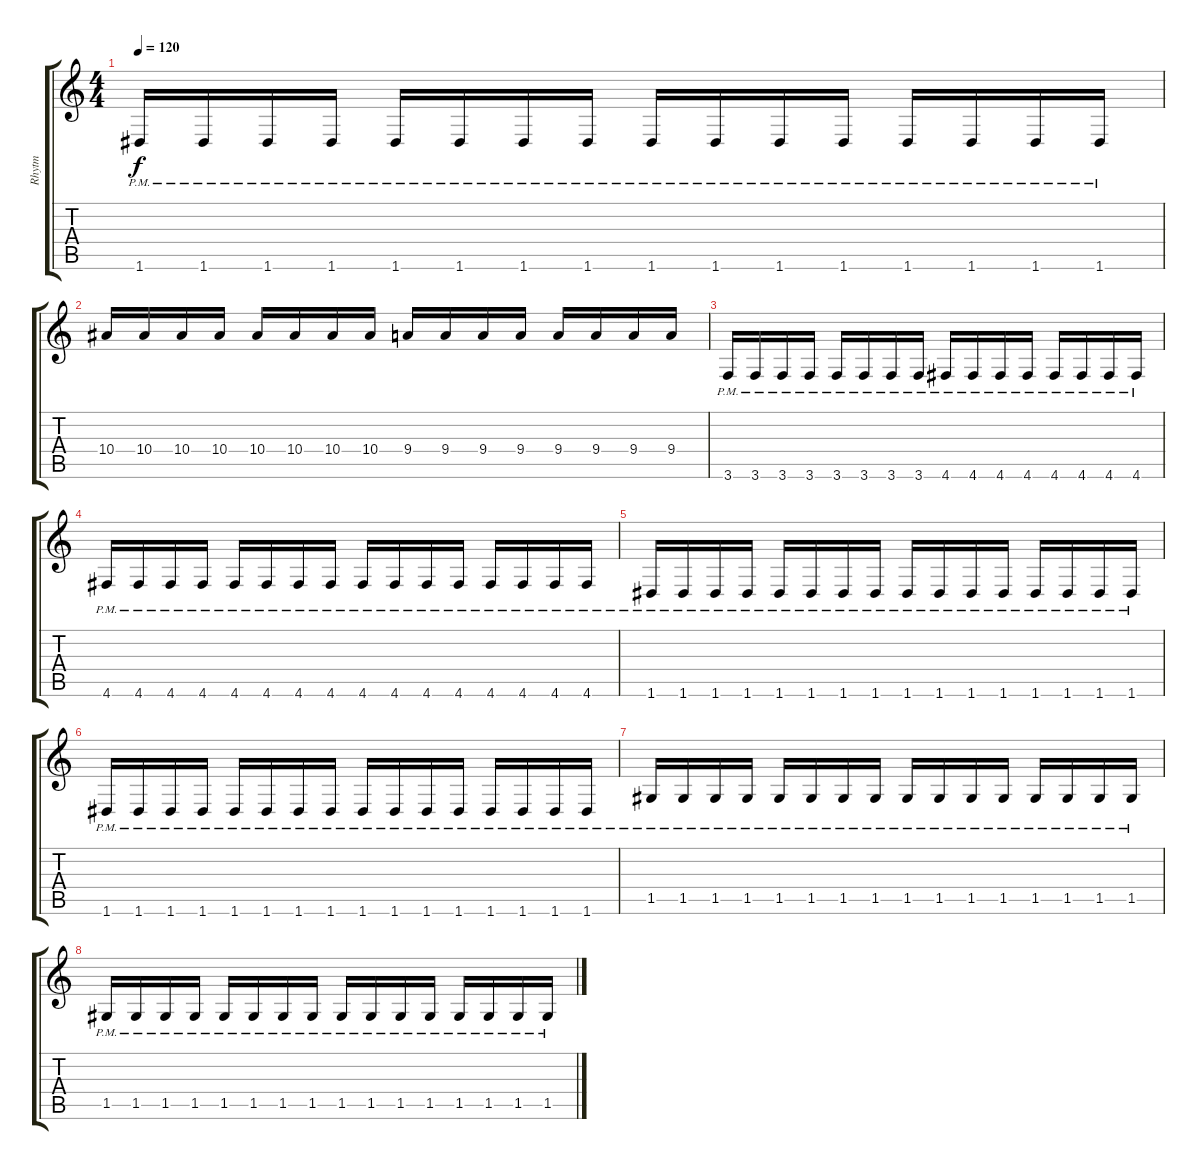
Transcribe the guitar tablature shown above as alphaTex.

\track ("Rhytm" "Rhytm") {instrument distortionguitar}
\staff {score tabs}
\tuning (D4 A3 F3 C3 G2 D2) {hide}
\ts (4 4)
\tempo 120
\clef g2
\ks c
1.6{pm}.16{dy f} 1.6{pm}.16 1.6{pm}.16 1.6{pm}.16 1.6{pm}.16 1.6{pm}.16 1.6{pm}.16 1.6{pm}.16 1.6{pm}.16 1.6{pm}.16 1.6{pm}.16 1.6{pm}.16 1.6{pm}.16 1.6{pm}.16 1.6{pm}.16 1.6{pm}.16 |
10.4.16 10.4.16 10.4.16 10.4.16 10.4.16 10.4.16 10.4.16 10.4.16 9.4.16 9.4.16 9.4.16 9.4.16 9.4.16 9.4.16 9.4.16 9.4.16 |
3.6{pm}.16 3.6{pm}.16 3.6{pm}.16 3.6{pm}.16 3.6{pm}.16 3.6{pm}.16 3.6{pm}.16 3.6{pm}.16 4.6{pm}.16 4.6{pm}.16 4.6{pm}.16 4.6{pm}.16 4.6{pm}.16 4.6{pm}.16 4.6{pm}.16 4.6{pm}.16 |
4.6{pm}.16 4.6{pm}.16 4.6{pm}.16 4.6{pm}.16 4.6{pm}.16 4.6{pm}.16 4.6{pm}.16 4.6{pm}.16 4.6{pm}.16 4.6{pm}.16 4.6{pm}.16 4.6{pm}.16 4.6{pm}.16 4.6{pm}.16 4.6{pm}.16 4.6{pm}.16 |
1.6{pm}.16 1.6{pm}.16 1.6{pm}.16 1.6{pm}.16 1.6{pm}.16 1.6{pm}.16 1.6{pm}.16 1.6{pm}.16 1.6{pm}.16 1.6{pm}.16 1.6{pm}.16 1.6{pm}.16 1.6{pm}.16 1.6{pm}.16 1.6{pm}.16 1.6{pm}.16 |
1.6{pm}.16 1.6{pm}.16 1.6{pm}.16 1.6{pm}.16 1.6{pm}.16 1.6{pm}.16 1.6{pm}.16 1.6{pm}.16 1.6{pm}.16 1.6{pm}.16 1.6{pm}.16 1.6{pm}.16 1.6{pm}.16 1.6{pm}.16 1.6{pm}.16 1.6{pm}.16 |
1.5{pm}.16 1.5{pm}.16 1.5{pm}.16 1.5{pm}.16 1.5{pm}.16 1.5{pm}.16 1.5{pm}.16 1.5{pm}.16 1.5{pm}.16 1.5{pm}.16 1.5{pm}.16 1.5{pm}.16 1.5{pm}.16 1.5{pm}.16 1.5{pm}.16 1.5{pm}.16 |
1.5{pm}.16 1.5{pm}.16 1.5{pm}.16 1.5{pm}.16 1.5{pm}.16 1.5{pm}.16 1.5{pm}.16 1.5{pm}.16 1.5{pm}.16 1.5{pm}.16 1.5{pm}.16 1.5{pm}.16 1.5{pm}.16 1.5{pm}.16 1.5{pm}.16 1.5{pm}.16
